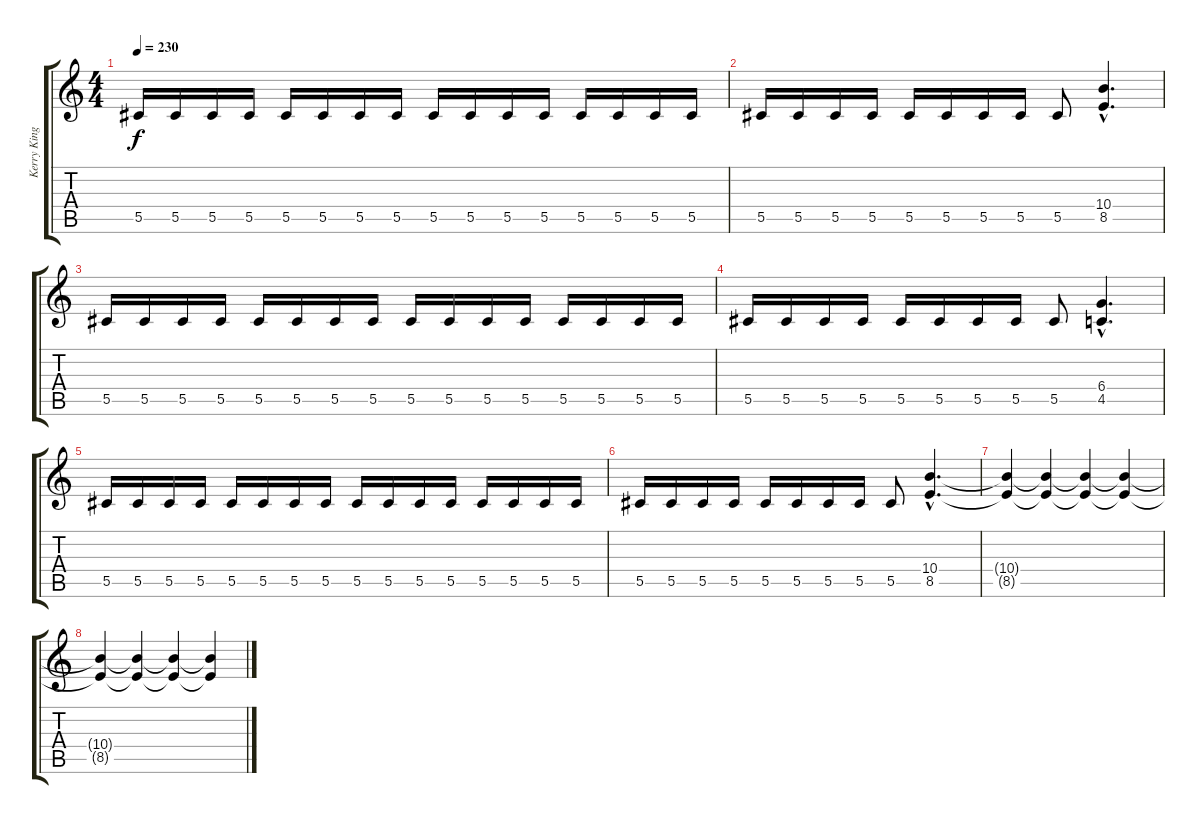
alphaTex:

\track ("Kerry King" "Kerry King") {instrument distortionguitar}
\staff {score tabs}
\tuning (Eb4 Bb3 Gb3 Db3 Ab2 Eb2) {hide}
\ts (4 4)
\tempo 230
\clef g2
\ks c
5.5.16{dy f} 5.5.16 5.5.16 5.5.16 5.5.16 5.5.16 5.5.16 5.5.16 5.5.16 5.5.16 5.5.16 5.5.16 5.5.16 5.5.16 5.5.16 5.5.16 |
5.5.16 5.5.16 5.5.16 5.5.16 5.5.16 5.5.16 5.5.16 5.5.16 5.5.8 (10.4{hac} 8.5{hac}).4{d} |
5.5.16 5.5.16 5.5.16 5.5.16 5.5.16 5.5.16 5.5.16 5.5.16 5.5.16 5.5.16 5.5.16 5.5.16 5.5.16 5.5.16 5.5.16 5.5.16 |
5.5.16 5.5.16 5.5.16 5.5.16 5.5.16 5.5.16 5.5.16 5.5.16 5.5.8 (6.4{hac} 4.5{hac}).4{d} |
5.5.16 5.5.16 5.5.16 5.5.16 5.5.16 5.5.16 5.5.16 5.5.16 5.5.16 5.5.16 5.5.16 5.5.16 5.5.16 5.5.16 5.5.16 5.5.16 |
5.5.16 5.5.16 5.5.16 5.5.16 5.5.16 5.5.16 5.5.16 5.5.16 5.5.8 (10.4{hac} 8.5{hac}).4{d} |
(10.4{t} 8.5{t}).4{volume 6} (10.4{t} 8.5{t}).4 (10.4{t} 8.5{t}).4 (10.4{t} 8.5{t}).4 |
(10.4{t} 8.5{t}).4 (10.4{t} 8.5{t}).4 (10.4{t} 8.5{t}).4 (10.4{t} 8.5{t}).4
